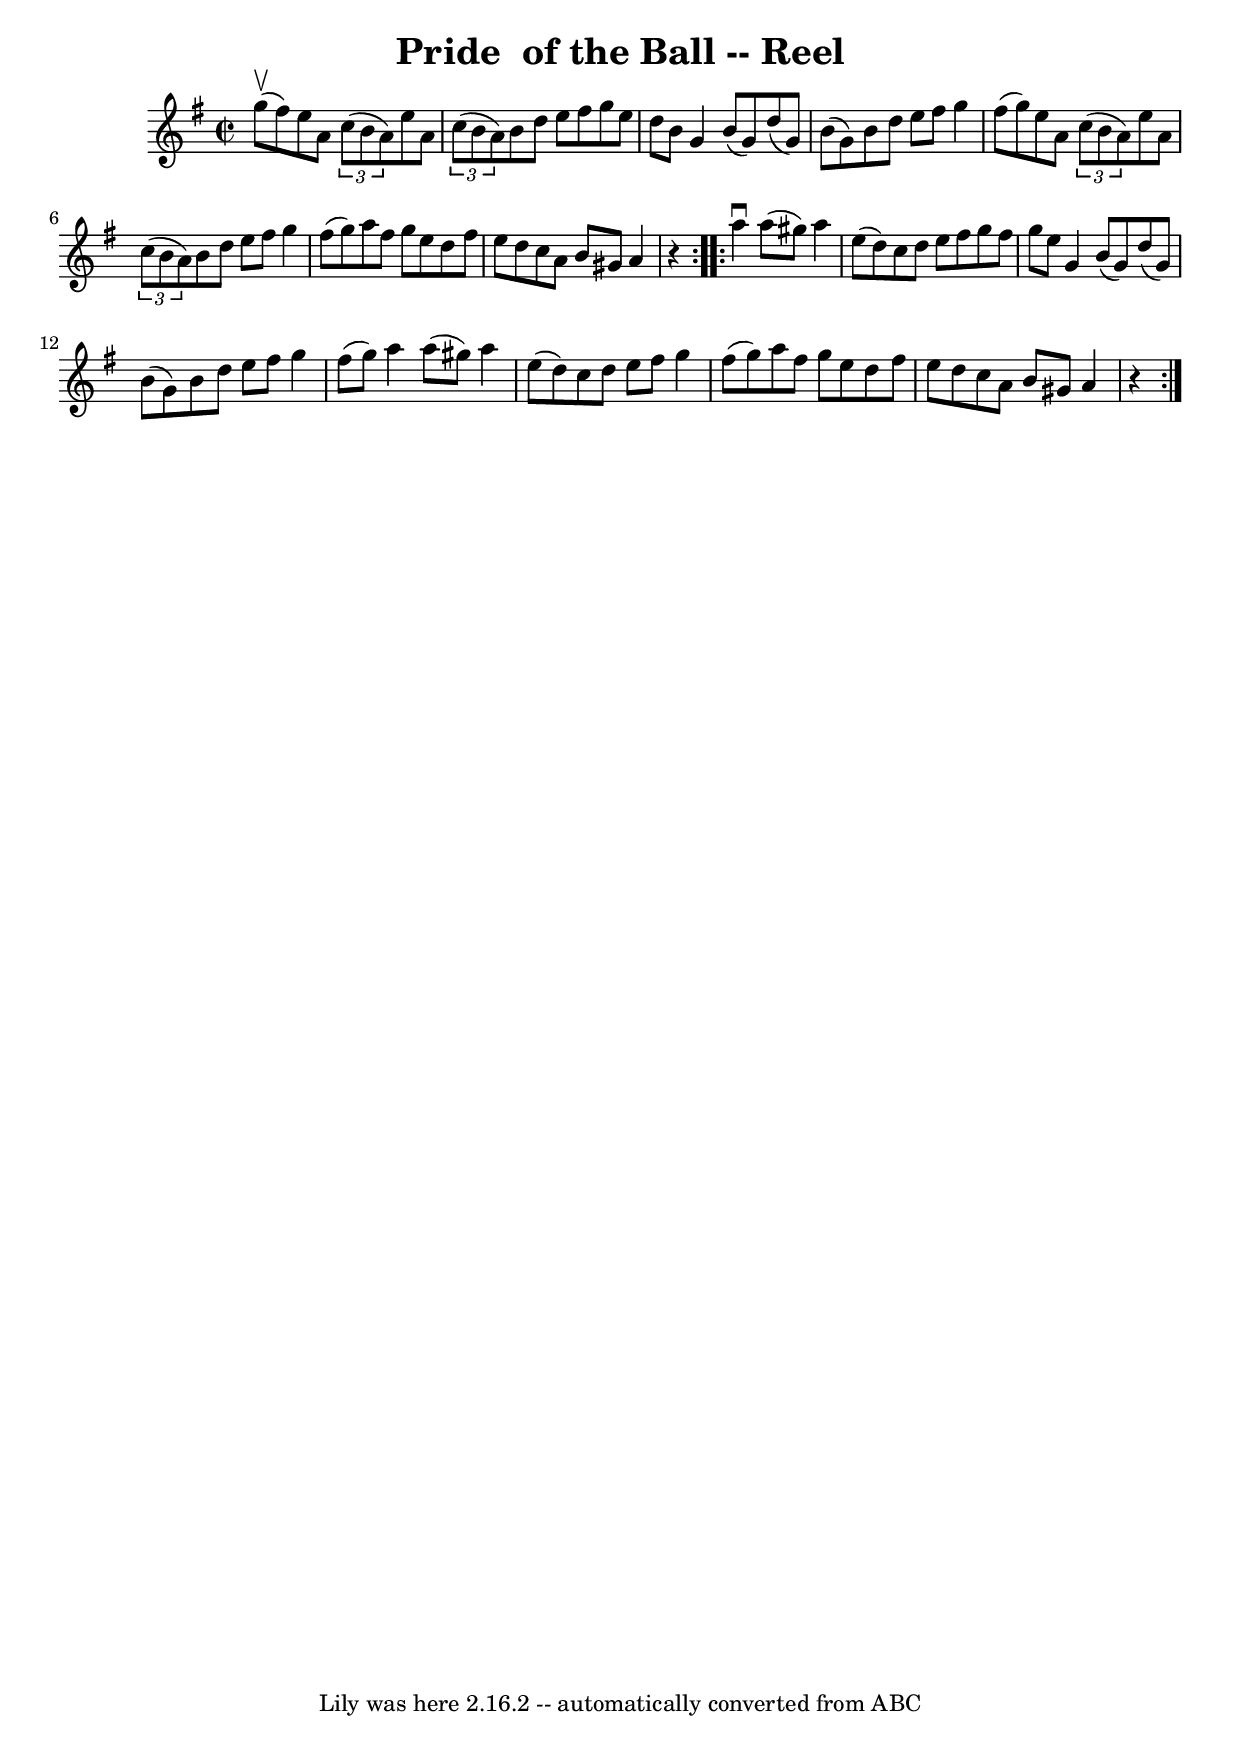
\version "2.16.2"
\include "Mammoth.ily"
\header {
	%% book = "Ryan's Mammoth Collection"
	crossRefNumber = "1"
	footnotes = "\\\\281\\\\similar to The Swallowtail"
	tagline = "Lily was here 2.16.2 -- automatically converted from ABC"
	title = "Pride  of the Ball -- Reel"
}
voicedefault =  {


\repeat volta 2 {
\override Staff.TimeSignature #'style = #'C
 \time 2/2 
\key g \major g''8^\upbow(fis''8) |
 e''8 a'8  
  \times 2/3 { c''8 (b'8 a'8) } e''8 a'8    \times 2/3 { c''8 
(b'8 a'8) }   |
 b'8 d''8 e''8 fis''8 g''8 e''8 
 d''8 b'8    |
 g'4 b'8 (g'8) d''8 (g'8) b'8 (
 g'8)   |
 b'8 d''8 e''8 fis''8 g''4 fis''8 (g''8  
-)   |
 e''8 a'8    \times 2/3 { c''8 (b'8 a'8) }   
e''8 a'8    \times 2/3 { c''8 (b'8 a'8) }   |
 b'8    
d''8 e''8 fis''8 g''4 fis''8 (g''8)   |
 a''8    
fis''8 g''8 e''8 d''8 fis''8 e''8 d''8    |
 c''8    
a'8 b'8 gis'8 a'4    r4   }     \repeat volta 2 { a''4^\downbow   
a''8 (gis''8) a''4 e''8 (d''8)   |
 c''8 d''8    
e''8 fis''8 g''8 fis''8 g''8 e''8    |
 g'4 b'8 (
g'8) d''8 (g'8) b'8 (g'8)   |
 b'8 d''8 e''8   
 fis''8 g''4 fis''8 (g''8)   |
 a''4 a''8 (gis''8  
-) a''4 e''8 (d''8)   |
 c''8 d''8 e''8 fis''8    
g''4 fis''8 (g''8)   |
 a''8 fis''8 g''8 e''8 d''8 
 fis''8 e''8 d''8    |
 c''8 a'8 b'8 gis'8 a'4    
r4   }   
}

\score{
    <<

	\context Staff="default"
	{
	    \voicedefault 
	}

    >>
	\layout {
	}
	\midi {}
}
